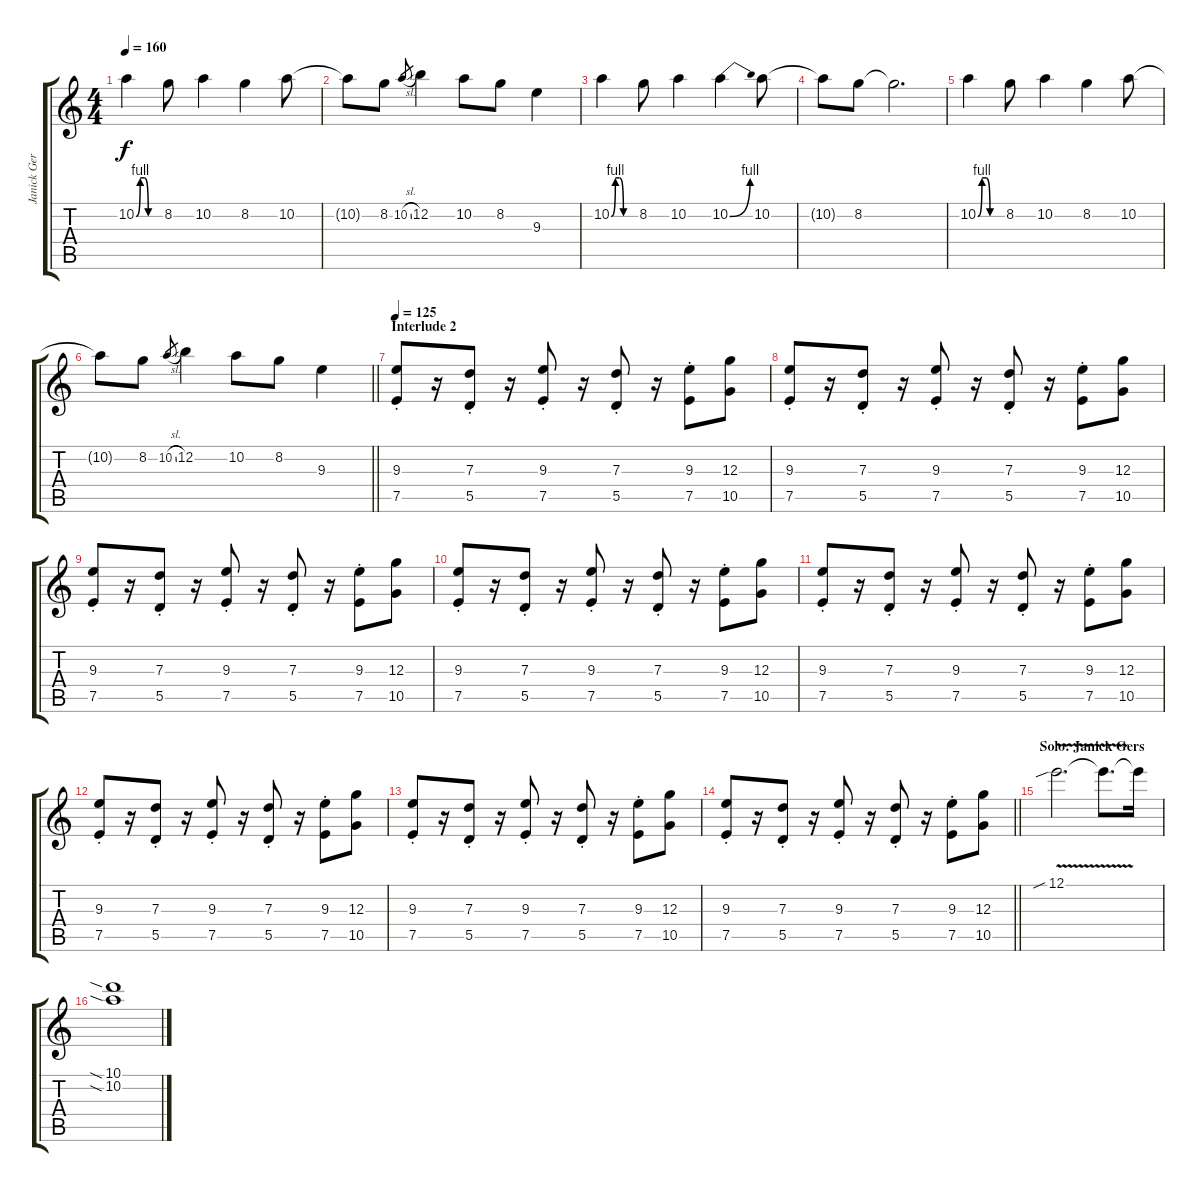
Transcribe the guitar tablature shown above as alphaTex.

\track ("Janick Gers" "Janick Ger") {instrument overdrivenguitar}
\staff {score tabs}
\tuning (E4 B3 G3 D3 A2 E2) {hide}
\ts (4 4)
\tempo 160
\clef g2
\ks c
10.2{be (custom 0 0 10 4 20 4 30 0 60 0)}.4{dy f} 8.2.8 10.2.4 8.2.4 10.2.8 |
10.2{t}.8 8.2.8 10.2{sl}.8{gr} 12.2.4 10.2.8 8.2.8 9.3.4 |
10.2{be (custom 0 0 10 4 20 4 30 0 60 0)}.4 8.2.8 10.2.4 10.2{be (bend 0 0 60 4)}.4 10.2.8 |
10.2{t}.8 8.2.8 8.2{t}.2{d} |
10.2{be (custom 0 0 10 4 20 4 30 0 60 0)}.4 8.2.8 10.2.4 8.2.4 10.2.8 |
\barLineRight lightlight
10.2{t}.8 8.2.8 10.2{sl}.8{gr} 12.2.4 10.2.8 8.2.8 9.3.4 |
\section ("" "Interlude 2")
\tempo 125
(9.3{st} 7.5{st}).8 r.16 (7.3{st} 5.5{st}).8 r.16 (9.3{st} 7.5{st}).8 r.16 (7.3{st} 5.5{st}).8 r.16 (9.3{st} 7.5{st}).8 (12.3 10.5).8 |
(9.3{st} 7.5{st}).8 r.16 (7.3{st} 5.5{st}).8 r.16 (9.3{st} 7.5{st}).8 r.16 (7.3{st} 5.5{st}).8 r.16 (9.3{st} 7.5{st}).8 (12.3 10.5).8 |
(9.3{st} 7.5{st}).8 r.16 (7.3{st} 5.5{st}).8 r.16 (9.3{st} 7.5{st}).8 r.16 (7.3{st} 5.5{st}).8 r.16 (9.3{st} 7.5{st}).8 (12.3 10.5).8 |
(9.3{st} 7.5{st}).8 r.16 (7.3{st} 5.5{st}).8 r.16 (9.3{st} 7.5{st}).8 r.16 (7.3{st} 5.5{st}).8 r.16 (9.3{st} 7.5{st}).8 (12.3 10.5).8 |
(9.3{st} 7.5{st}).8 r.16 (7.3{st} 5.5{st}).8 r.16 (9.3{st} 7.5{st}).8 r.16 (7.3{st} 5.5{st}).8 r.16 (9.3{st} 7.5{st}).8 (12.3 10.5).8 |
(9.3{st} 7.5{st}).8 r.16 (7.3{st} 5.5{st}).8 r.16 (9.3{st} 7.5{st}).8 r.16 (7.3{st} 5.5{st}).8 r.16 (9.3{st} 7.5{st}).8 (12.3 10.5).8 |
(9.3{st} 7.5{st}).8 r.16 (7.3{st} 5.5{st}).8 r.16 (9.3{st} 7.5{st}).8 r.16 (7.3{st} 5.5{st}).8 r.16 (9.3{st} 7.5{st}).8 (12.3 10.5).8 |
\barLineRight lightlight
(9.3{st} 7.5{st}).8 r.16 (7.3{st} 5.5{st}).8 r.16 (9.3{st} 7.5{st}).8 r.16 (7.3{st} 5.5{st}).8 r.16 (9.3{st} 7.5{st}).8 (12.3 10.5).8 |
\section ("" "Solo: Janick Gers")
12.1{v sib}.2{d} 12.1{t}.8{d} 12.1{t}.16 |
(10.1{sia} 10.2{sia}).1
